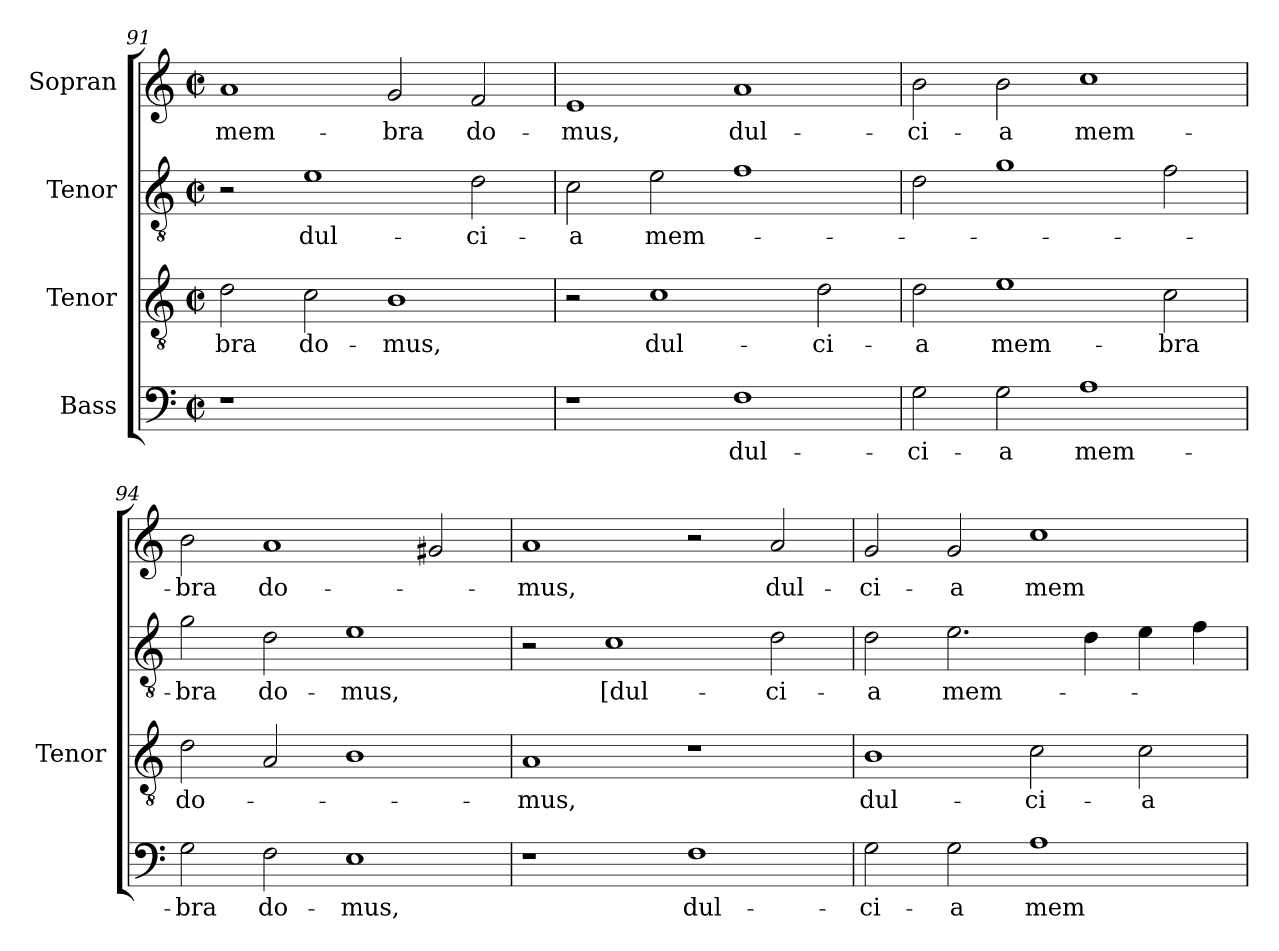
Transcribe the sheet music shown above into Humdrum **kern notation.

**kern	**text	**kern	**text	**kern	**text	**kern	**text
*part4	*part4	*part3	*part3	*part2	*part2	*part1	*part1
*staff4	*staff4	*staff3	*staff3	*staff2	*staff2	*staff1	*staff1
*I"Bass	*	*I"Tenor	*	*I"Tenor	*	*I"Sopran	*
*	*	*I'Tenor	*	*	*	*	*
*clefF4	*	*clefGv2	*	*clefGv2	*	*clefG2	*
*	*	*ITrd7c12	*	*ITrd7c12	*	*	*
*k[]	*	*k[]	*	*k[]	*	*k[]	*
*M2/2	*	*M2/2	*	*M2/2	*	*M2/2	*
*met(c|)	*	*met(c|)	*	*met(c|)	*	*met(c|)	*
=91	=91	=91	=91	=91	=91	=91	=91
!LO:N:vis=1	!	!	!	!	!	!	!
!	!	!	!LO:LY:b:color=#000000	!	!	!	!
!	!	!	!	!	!	!	!LO:LY:b:color=#000000
1r	.	2Di\	-bra	2r	.	1ai	mem-
!	!	!	!LO:LY:b:color=#000000	!	!	!	!
!	!	!	!	!	!LO:LY:b:color=#000000	!	!
.	.	2Ci\	do-	1Ei	dul-	.	.
!	!	!	!LO:LY:b:color=#000000	!	!	!	!
!	!	!	!	!	!	!	!LO:LY:b:color=#000000
1ryy	.	1BBi	-mus,	.	.	2gi/	-bra
!	!	!	!	!	!LO:LY:b:color=#000000	!	!
!	!	!	!	!	!	!	!LO:LY:b:color=#000000
.	.	.	.	2Di\	-ci-	2fi/	do-
!!LO:PB:g=z
=92	=92	=92	=92	=92	=92	=92	=92
!	!	!	!	!	!LO:LY:b:color=#000000	!	!
!	!	!	!	!	!	!	!LO:LY:b:color=#000000
1r	.	2r	.	2Ci\	-a	1ei	-mus,
!	!	!	!LO:LY:b:color=#000000	!	!	!	!
!	!	!	!	!	!LO:LY:b:color=#000000	!	!
.	.	1Ci	dul-	2Ei\	mem-	.	.
!	!LO:LY:b:color=#000000	!	!	!	!	!	!
!	!	!	!	!	!	!	!LO:LY:b:color=#000000
1Fi	dul-	.	.	1Fi	.	1ai	dul-
!	!	!	!LO:LY:b:color=#000000	!	!	!	!
.	.	2Di\	-ci-	.	.	.	.
=93	=93	=93	=93	=93	=93	=93	=93
!	!LO:LY:b:color=#000000	!	!	!	!	!	!
!	!	!	!LO:LY:b:color=#000000	!	!	!	!
!	!	!	!	!	!	!	!LO:LY:b:color=#000000
2Gi\	-ci-	2Di\	-a	2Di\	.	2bi\	-ci-
!	!LO:LY:b:color=#000000	!	!	!	!	!	!
!	!	!	!LO:LY:b:color=#000000	!	!	!	!
!	!	!	!	!	!	!	!LO:LY:b:color=#000000
2Gi\	-a	1Ei	mem-	1Gi	.	2bi\	-a
!	!LO:LY:b:color=#000000	!	!	!	!	!	!
!	!	!	!	!	!	!	!LO:LY:b:color=#000000
1Ai	mem-	.	.	.	.	1cci	mem-
!	!	!	!LO:LY:b:color=#000000	!	!	!	!
.	.	2Ci\	-bra	2Fi\	.	.	.
=94	=94	=94	=94	=94	=94	=94	=94
!	!LO:LY:b:color=#000000	!	!	!	!	!	!
!	!	!	!LO:LY:b:color=#000000	!	!	!	!
!	!	!	!	!	!LO:LY:b:color=#000000	!	!
!	!	!	!	!	!	!	!LO:LY:b:color=#000000
2Gi\	-bra	2Di\	do-	2Gi\	-bra	2bi\	-bra
!	!LO:LY:b:color=#000000	!	!	!	!	!	!
!	!	!	!	!	!LO:LY:b:color=#000000	!	!
!	!	!	!	!	!	!	!LO:LY:b:color=#000000
2Fi\	do-	2AAi/	.	2Di\	do-	1ai	do-
!	!LO:LY:b:color=#000000	!	!	!	!	!	!
!	!	!	!	!	!LO:LY:b:color=#000000	!	!
1Ei	-mus,	1BBi	.	1Ei	-mus,	.	.
.	.	.	.	.	.	2g#Xi/	.
=95	=95	=95	=95	=95	=95	=95	=95
!	!	!	!LO:LY:b:color=#000000	!	!	!	!
!	!	!	!	!	!	!	!LO:LY:b:color=#000000
1r	.	1AAi	-mus,	2r	.	1ai	-mus,
!	!	!	!	!	!LO:LY:b:color=#000000	!	!
.	.	.	.	1Ci	[dul-	.	.
!	!LO:LY:b:color=#000000	!	!	!	!	!	!
1Fi	dul-	1r	.	.	.	2r	.
!	!	!	!	!	!LO:LY:b:color=#000000	!	!
!	!	!	!	!	!	!	!LO:LY:b:color=#000000
.	.	.	.	2Di\	-ci-	2ai/	dul-
=96	=96	=96	=96	=96	=96	=96	=96
!	!LO:LY:b:color=#000000	!	!	!	!	!	!
!	!	!	!LO:LY:b:color=#000000	!	!	!	!
!	!	!	!	!	!LO:LY:b:color=#000000	!	!
!	!	!	!	!	!	!	!LO:LY:b:color=#000000
2Gi\	-ci-	1BBi	dul-	2Di\	-a	2gi/	-ci-
!	!LO:LY:b:color=#000000	!	!	!	!	!	!
!	!	!	!	!	!LO:LY:b:color=#000000	!	!
!	!	!	!	!	!	!	!LO:LY:b:color=#000000
2Gi\	-a	.	.	2.Ei\	mem-	2gi/	-a
!	!LO:LY:b:color=#000000	!	!	!	!	!	!
!	!	!	!LO:LY:b:color=#000000	!	!	!	!
!	!	!	!	!	!	!	!LO:LY:b:color=#000000
1Ai	mem-	2Ci\	-ci-	.	.	1cci	mem-
.	.	.	.	4Di\	.	.	.
!	!	!	!LO:LY:b:color=#000000	!	!	!	!
.	.	2Ci\	-a	4Ei\	.	.	.
.	.	.	.	4Fi\	.	.	.
=	=	=	=	=	=	=	=
*-	*-	*-	*-	*-	*-	*-	*-
